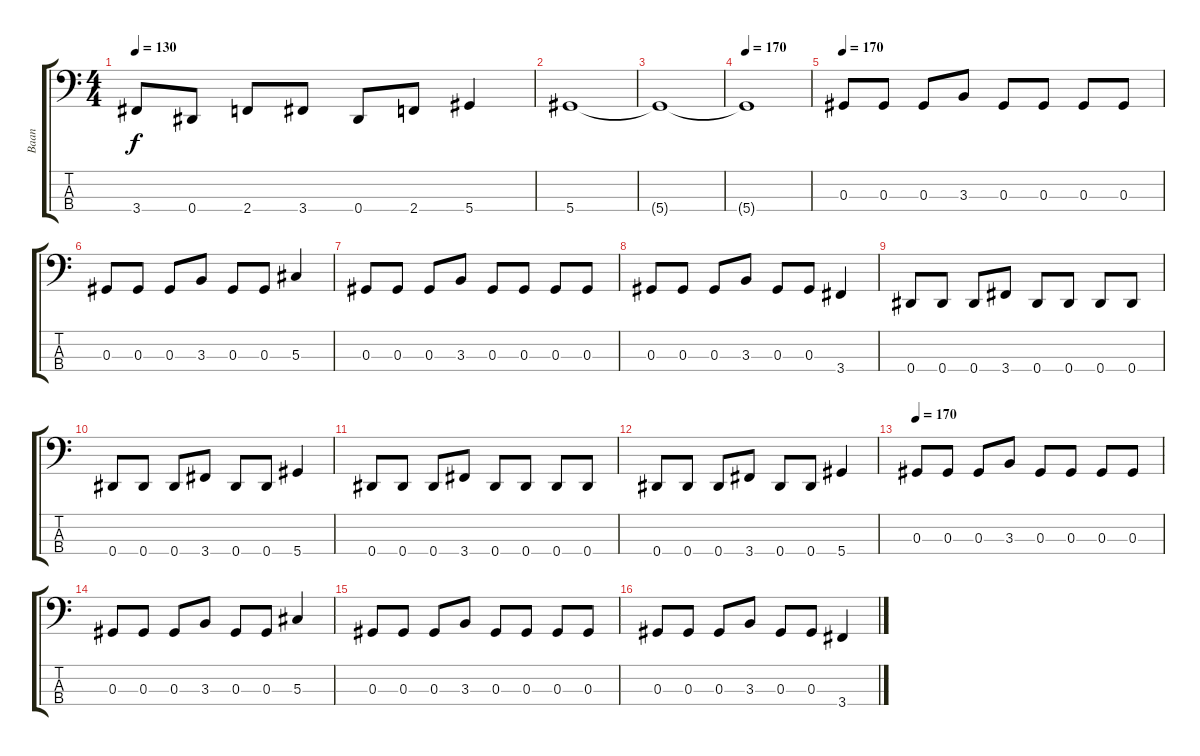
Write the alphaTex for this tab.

\track ("Baan" "Baan") {instrument electricbassfinger}
\staff {score tabs}
\tuning (Gb2 Db2 Ab1 Eb1) {hide}
\ts (4 4)
\tempo 130
\clef f4
\ks c
3.4.8{dy f} 0.4.8 2.4.8 3.4.8 0.4.8 2.4.8 5.4.4 |
5.4.1 |
5.4{t}.1 |
\tempo 170
5.4{t}.1 |
\tempo 170
0.3.8 0.3.8 0.3.8 3.3.8 0.3.8 0.3.8 0.3.8 0.3.8 |
0.3.8 0.3.8 0.3.8 3.3.8 0.3.8 0.3.8 5.3.4 |
0.3.8 0.3.8 0.3.8 3.3.8 0.3.8 0.3.8 0.3.8 0.3.8 |
0.3.8 0.3.8 0.3.8 3.3.8 0.3.8 0.3.8 3.4.4 |
0.4.8 0.4.8 0.4.8 3.4.8 0.4.8 0.4.8 0.4.8 0.4.8 |
0.4.8 0.4.8 0.4.8 3.4.8 0.4.8 0.4.8 5.4.4 |
0.4.8 0.4.8 0.4.8 3.4.8 0.4.8 0.4.8 0.4.8 0.4.8 |
0.4.8 0.4.8 0.4.8 3.4.8 0.4.8 0.4.8 5.4.4 |
\tempo 170
0.3.8 0.3.8 0.3.8 3.3.8 0.3.8 0.3.8 0.3.8 0.3.8 |
0.3.8 0.3.8 0.3.8 3.3.8 0.3.8 0.3.8 5.3.4 |
0.3.8 0.3.8 0.3.8 3.3.8 0.3.8 0.3.8 0.3.8 0.3.8 |
0.3.8 0.3.8 0.3.8 3.3.8 0.3.8 0.3.8 3.4.4
